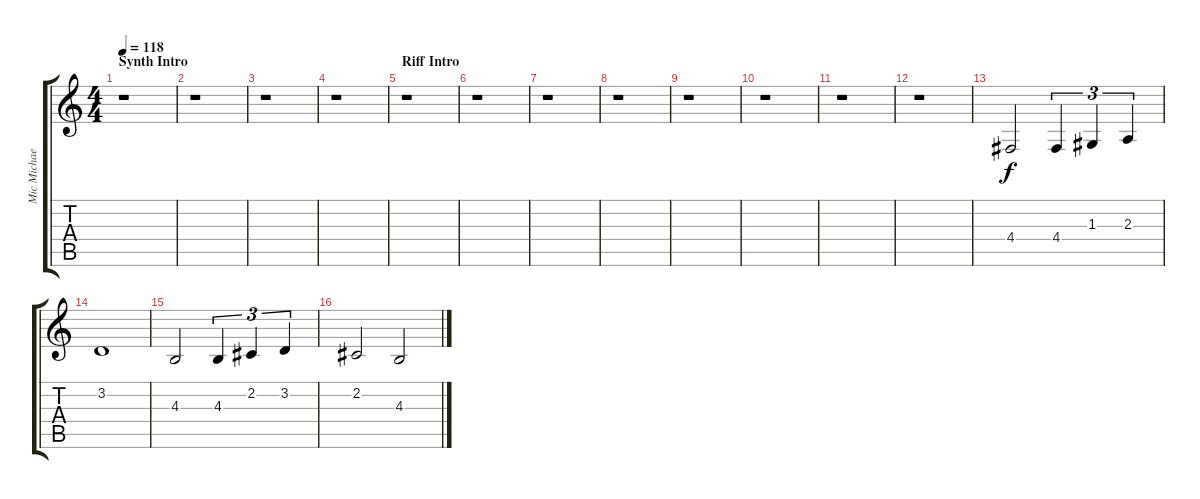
\track ("Mic Michaeli - Roland JX-8P / Yamaha TX" "Mic Michae") {instrument synthbrass1}
\staff {score tabs}
\tuning (E4 B3 G3 D3 A2 E2) {hide}
\ts (4 4)
\section ("" "Synth Intro")
\tempo 118
\clef g2
\ks c
r.1{dy f instrument synthbrass1} |
r.1 |
r.1 |
r.1 |
\section ("" "Riff Intro")
r.1 |
r.1 |
r.1 |
r.1 |
r.1 |
r.1 |
r.1 |
r.1 |
4.4.2 4.4.4{tu (3 2)} 1.3.4{tu (3 2)} 2.3.4{tu (3 2)} |
3.2.1 |
4.3.2 4.3.4{tu (3 2)} 2.2.4{tu (3 2)} 3.2.4{tu (3 2)} |
2.2.2 4.3.2
